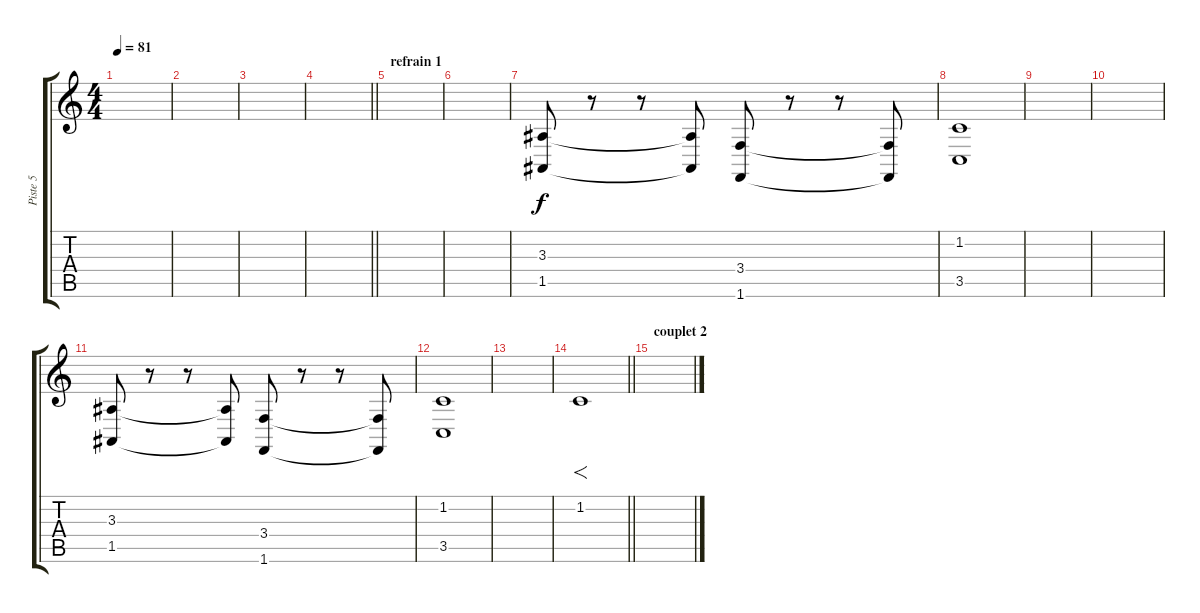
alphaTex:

\track ("Piste 5" "Piste 5") {instrument stringensemble1}
\staff {score tabs}
\tuning (E4 B3 G3 D3 A2 E2) {hide}
\ts (4 4)
\tempo 81
\clef g2
\ks c
|
|
|
\barLineRight lightlight
|
\section ("" "refrain 1")
|
|
(3.3 1.5).8 r.8 r.8 (3.3{t} 1.5{t}).8 (3.4 1.6).8 r.8 r.8 (3.4{t} 1.6{t}).8 |
(1.2 3.5).1 |
|
|
(3.3 1.5).8 r.8 r.8 (3.3{t} 1.5{t}).8 (3.4 1.6).8 r.8 r.8 (3.4{t} 1.6{t}).8 |
(1.2 3.5).1 |
|
\barLineRight lightlight
1.2.1{f} |
\section ("" "couplet 2")
